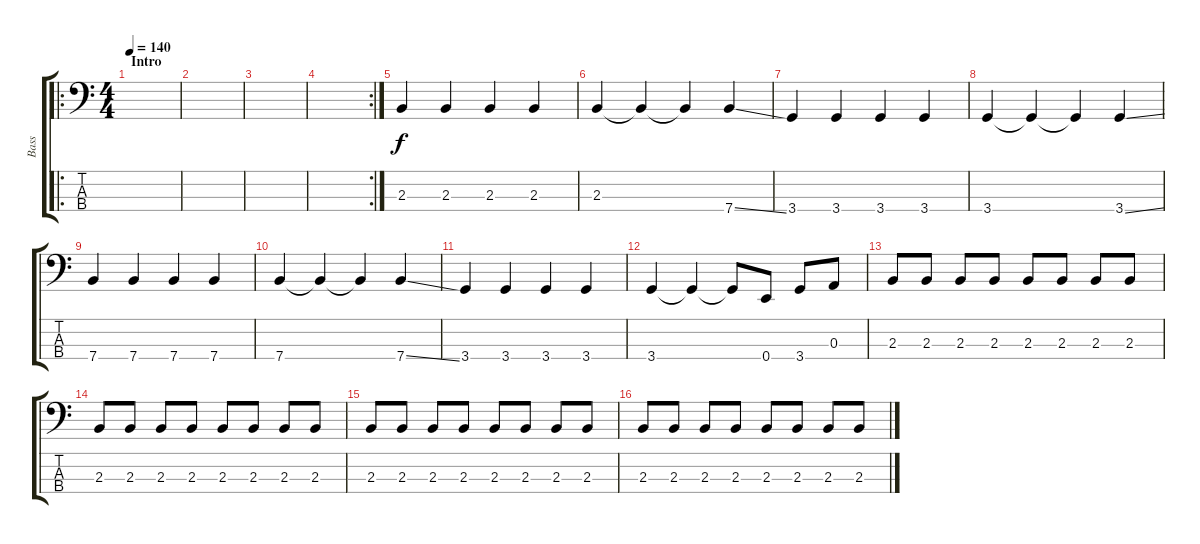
\track ("Bass" "Bass") {instrument electricbassfinger}
\staff {score tabs}
\tuning (G2 D2 A1 E1) {hide}
\ro
\ts (4 4)
\section ("" "Intro")
\tempo 140
\clef f4
\ks c
|
|
|
\rc 2
|
2.3.4 2.3.4 2.3.4 2.3.4 |
2.3.4 2.3{t}.4 2.3{t}.4 7.4{ss}.4 |
3.4.4 3.4.4 3.4.4 3.4.4 |
3.4.4 3.4{t}.4 3.4{t}.4 3.4{ss}.4 |
7.4.4 7.4.4 7.4.4 7.4.4 |
7.4.4 7.4{t}.4 7.4{t}.4 7.4{ss}.4 |
3.4.4 3.4.4 3.4.4 3.4.4 |
3.4.4 3.4{t}.4 3.4{t}.8 0.4.8 3.4.8 0.3.8 |
2.3.8 2.3.8 2.3.8 2.3.8 2.3.8 2.3.8 2.3.8 2.3.8 |
2.3.8 2.3.8 2.3.8 2.3.8 2.3.8 2.3.8 2.3.8 2.3.8 |
2.3.8 2.3.8 2.3.8 2.3.8 2.3.8 2.3.8 2.3.8 2.3.8 |
2.3.8 2.3.8 2.3.8 2.3.8 2.3.8 2.3.8 2.3.8 2.3.8
